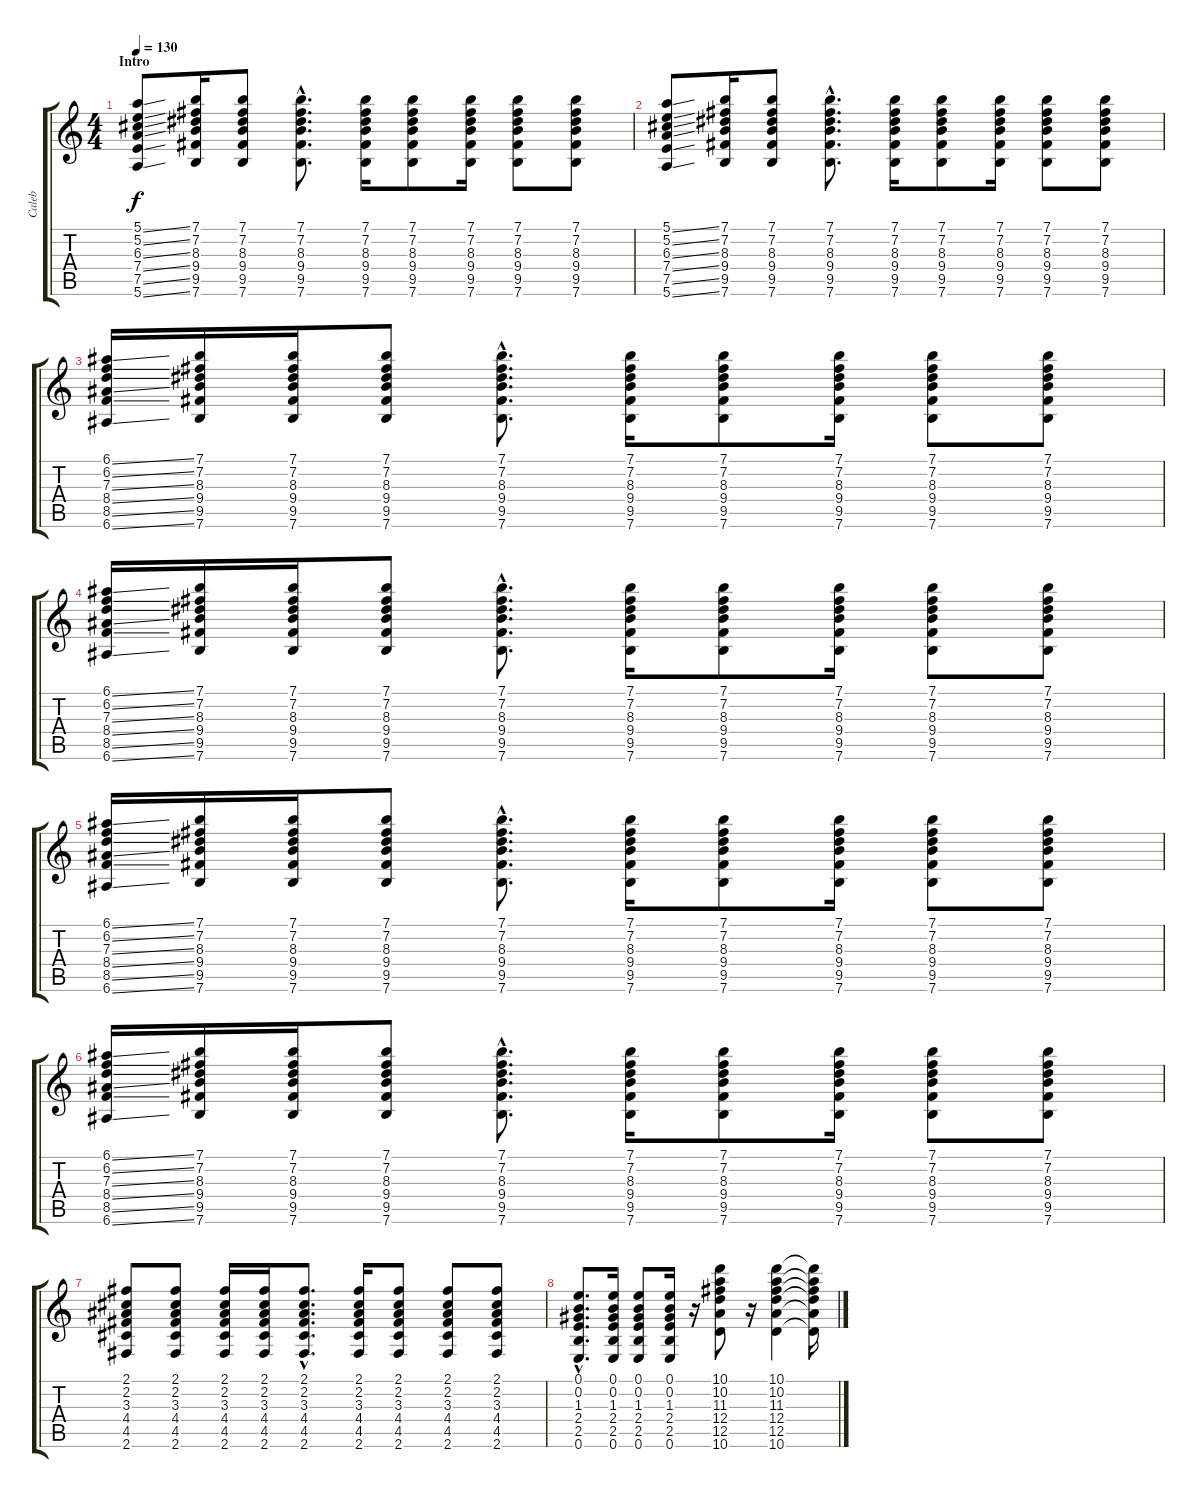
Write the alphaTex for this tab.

\track ("Caleb" "Caleb") {instrument distortionguitar}
\staff {score tabs}
\tuning (E4 B3 G3 D3 A2 E2) {hide}
\ts (4 4)
\section ("" "Intro")
\tempo 130
\clef g2
\ks c
(5.1{ss} 5.2{ss} 6.3{ss} 7.4{ss} 7.5{ss} 5.6{ss}).8{dy f instrument distortionguitar} (7.1 7.2 8.3 9.4 9.5 7.6).16 (7.1 7.2 8.3 9.4 9.5 7.6).8 (7.1{hac} 7.2{hac} 8.3{hac} 9.4{hac} 9.5{hac} 7.6{hac}).8{d} (7.1 7.2 8.3 9.4 9.5 7.6).16 (7.1 7.2 8.3 9.4 9.5 7.6).8 (7.1 7.2 8.3 9.4 9.5 7.6).16 (7.1 7.2 8.3 9.4 9.5 7.6).8 (7.1 7.2 8.3 9.4 9.5 7.6).8 |
(5.1{ss} 5.2{ss} 6.3{ss} 7.4{ss} 7.5{ss} 5.6{ss}).8 (7.1 7.2 8.3 9.4 9.5 7.6).16 (7.1 7.2 8.3 9.4 9.5 7.6).8 (7.1{hac} 7.2{hac} 8.3{hac} 9.4{hac} 9.5{hac} 7.6{hac}).8{d} (7.1 7.2 8.3 9.4 9.5 7.6).16 (7.1 7.2 8.3 9.4 9.5 7.6).8 (7.1 7.2 8.3 9.4 9.5 7.6).16 (7.1 7.2 8.3 9.4 9.5 7.6).8 (7.1 7.2 8.3 9.4 9.5 7.6).8 |
(6.1{ss} 6.2{ss} 7.3{ss} 8.4{ss} 8.5{ss} 6.6{ss}).16 (7.1 7.2 8.3 9.4 9.5 7.6).16 (7.1 7.2 8.3 9.4 9.5 7.6).16 (7.1 7.2 8.3 9.4 9.5 7.6).8 (7.1{hac} 7.2{hac} 8.3{hac} 9.4{hac} 9.5{hac} 7.6{hac}).8{d} (7.1 7.2 8.3 9.4 9.5 7.6).16 (7.1 7.2 8.3 9.4 9.5 7.6).8 (7.1 7.2 8.3 9.4 9.5 7.6).16 (7.1 7.2 8.3 9.4 9.5 7.6).8 (7.1 7.2 8.3 9.4 9.5 7.6).8 |
(6.1{ss} 6.2{ss} 7.3{ss} 8.4{ss} 8.5{ss} 6.6{ss}).16 (7.1 7.2 8.3 9.4 9.5 7.6).16 (7.1 7.2 8.3 9.4 9.5 7.6).16 (7.1 7.2 8.3 9.4 9.5 7.6).8 (7.1{hac} 7.2{hac} 8.3{hac} 9.4{hac} 9.5{hac} 7.6{hac}).8{d} (7.1 7.2 8.3 9.4 9.5 7.6).16 (7.1 7.2 8.3 9.4 9.5 7.6).8 (7.1 7.2 8.3 9.4 9.5 7.6).16 (7.1 7.2 8.3 9.4 9.5 7.6).8 (7.1 7.2 8.3 9.4 9.5 7.6).8 |
(6.1{ss} 6.2{ss} 7.3{ss} 8.4{ss} 8.5{ss} 6.6{ss}).16 (7.1 7.2 8.3 9.4 9.5 7.6).16 (7.1 7.2 8.3 9.4 9.5 7.6).16 (7.1 7.2 8.3 9.4 9.5 7.6).8 (7.1{hac} 7.2{hac} 8.3{hac} 9.4{hac} 9.5{hac} 7.6{hac}).8{d} (7.1 7.2 8.3 9.4 9.5 7.6).16 (7.1 7.2 8.3 9.4 9.5 7.6).8 (7.1 7.2 8.3 9.4 9.5 7.6).16 (7.1 7.2 8.3 9.4 9.5 7.6).8 (7.1 7.2 8.3 9.4 9.5 7.6).8 |
(6.1{ss} 6.2{ss} 7.3{ss} 8.4{ss} 8.5{ss} 6.6{ss}).16 (7.1 7.2 8.3 9.4 9.5 7.6).16 (7.1 7.2 8.3 9.4 9.5 7.6).16 (7.1 7.2 8.3 9.4 9.5 7.6).8 (7.1{hac} 7.2{hac} 8.3{hac} 9.4{hac} 9.5{hac} 7.6{hac}).8{d} (7.1 7.2 8.3 9.4 9.5 7.6).16 (7.1 7.2 8.3 9.4 9.5 7.6).8 (7.1 7.2 8.3 9.4 9.5 7.6).16 (7.1 7.2 8.3 9.4 9.5 7.6).8 (7.1 7.2 8.3 9.4 9.5 7.6).8 |
(2.1 2.2 3.3 4.4 4.5 2.6).8 (2.1 2.2 3.3 4.4 4.5 2.6).8 (2.1 2.2 3.3 4.4 4.5 2.6).16 (2.1 2.2 3.3 4.4 4.5 2.6).16 (2.1{hac} 2.2{hac} 3.3{hac} 4.4{hac} 4.5{hac} 2.6{hac}).8{d} (2.1 2.2 3.3 4.4 4.5 2.6).16 (2.1 2.2 3.3 4.4 4.5 2.6).8 (2.1 2.2 3.3 4.4 4.5 2.6).8 (2.1 2.2 3.3 4.4 4.5 2.6).8 |
(0.1{hac} 0.2{hac} 1.3{hac} 2.4{hac} 2.5{hac} 0.6{hac}).8{d} (0.1 0.2 1.3 2.4 2.5 0.6).16 (0.1 0.2 1.3 2.4 2.5 0.6).8 (0.1 0.2 1.3 2.4 2.5 0.6).16 r.16 (10.1 10.2 11.3 12.4 12.5 10.6).8 r.16 (10.1 10.2 11.3 12.4 12.5 10.6).4 (10.1{t} 10.2{t} 11.3{t} 12.4{t} 12.5{t} 10.6{t}).16
